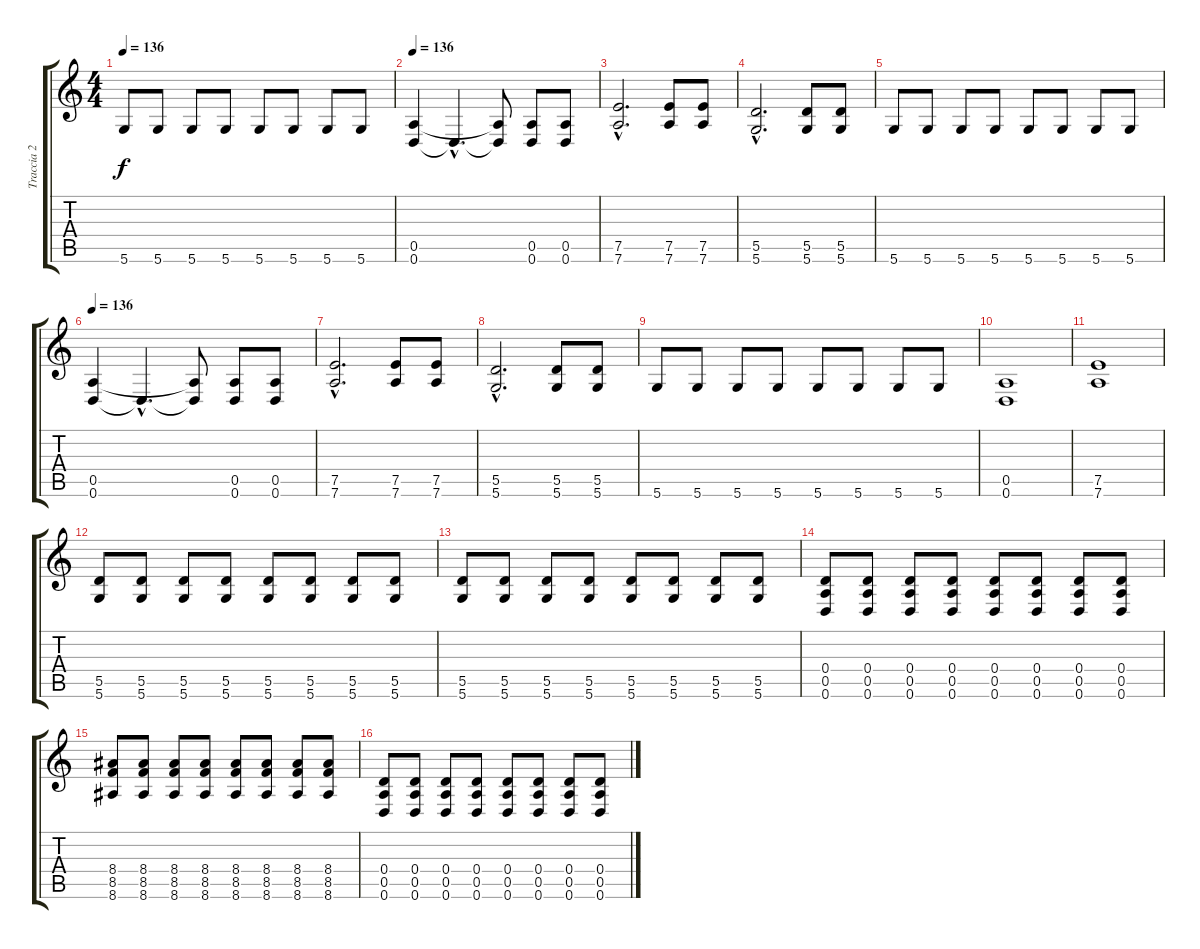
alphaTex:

\track ("Traccia 2" "Traccia 2") {instrument electricguitarmuted}
\staff {score tabs}
\tuning (E4 B3 G3 D3 A2 D2) {hide}
\ts (4 4)
\tempo 136
\clef g2
\ks c
5.6.8{dy f} 5.6.8 5.6.8 5.6.8 5.6.8 5.6.8 5.6.8 5.6.8 |
\tempo 136
(0.5 0.6).4 0.6{hac t}.4{d} (0.5{t} 0.6{t}).8 (0.5 0.6).8 (0.5 0.6).8 |
(7.5{hac} 7.6{hac}).2{d} (7.5 7.6).8 (7.5 7.6).8 |
(5.5{hac} 5.6{hac}).2{d} (5.5 5.6).8 (5.5 5.6).8 |
5.6.8 5.6.8 5.6.8 5.6.8 5.6.8 5.6.8 5.6.8 5.6.8 |
\tempo 136
(0.5 0.6).4 0.6{hac t}.4{d} (0.5{t} 0.6{t}).8 (0.5 0.6).8 (0.5 0.6).8 |
(7.5{hac} 7.6{hac}).2{d} (7.5 7.6).8 (7.5 7.6).8 |
(5.5{hac} 5.6{hac}).2{d} (5.5 5.6).8 (5.5 5.6).8 |
5.6.8 5.6.8 5.6.8 5.6.8 5.6.8 5.6.8 5.6.8 5.6.8 |
(0.5 0.6).1 |
(7.5 7.6).1 |
(5.5 5.6).8{volume 16} (5.5 5.6).8 (5.5 5.6).8 (5.5 5.6).8 (5.5 5.6).8 (5.5 5.6).8 (5.5 5.6).8 (5.5 5.6).8 |
(5.5 5.6).8 (5.5 5.6).8 (5.5 5.6).8 (5.5 5.6).8 (5.5 5.6).8 (5.5 5.6).8 (5.5 5.6).8 (5.5 5.6).8 |
(0.4 0.5 0.6).8 (0.4 0.5 0.6).8 (0.4 0.5 0.6).8 (0.4 0.5 0.6).8 (0.4 0.5 0.6).8 (0.4 0.5 0.6).8 (0.4 0.5 0.6).8 (0.4 0.5 0.6).8 |
(8.4 8.5 8.6).8 (8.4 8.5 8.6).8 (8.4 8.5 8.6).8 (8.4 8.5 8.6).8 (8.4 8.5 8.6).8 (8.4 8.5 8.6).8 (8.4 8.5 8.6).8 (8.4 8.5 8.6).8 |
(0.4 0.5 0.6).8 (0.4 0.5 0.6).8 (0.4 0.5 0.6).8 (0.4 0.5 0.6).8 (0.4 0.5 0.6).8 (0.4 0.5 0.6).8 (0.4 0.5 0.6).8 (0.4 0.5 0.6).8
